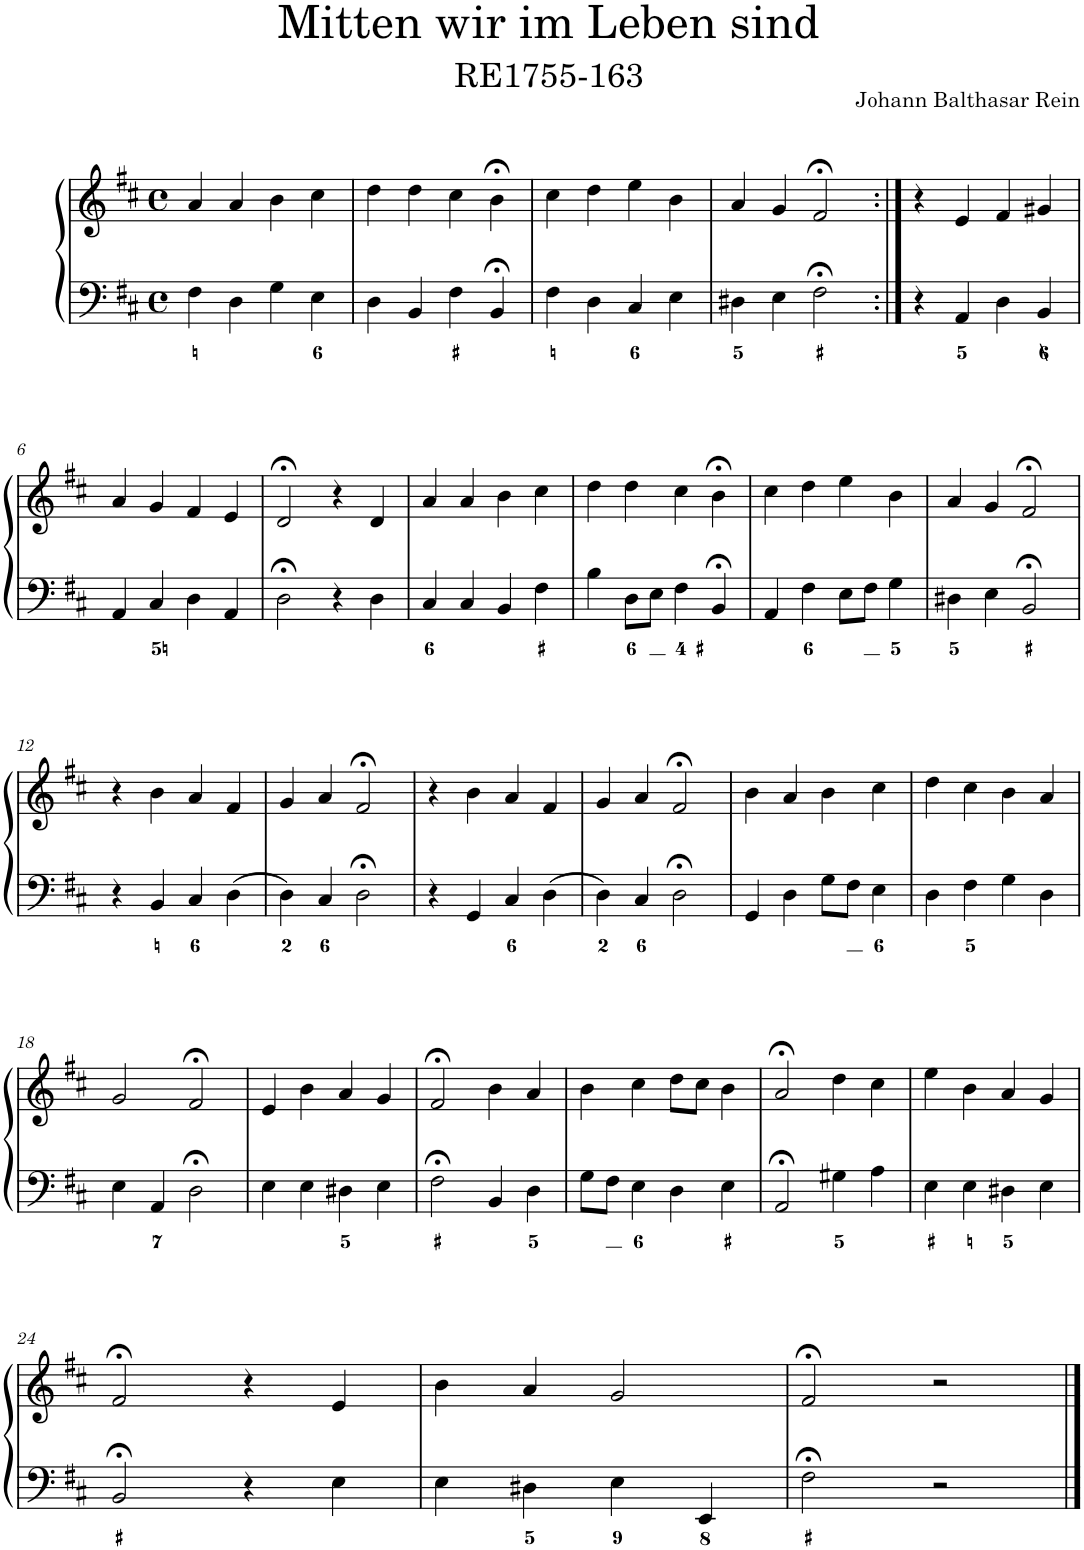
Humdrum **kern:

**kern	**kern
*part1	*part1
*staff2	*staff1
*I"Piano	*
*I'Pno.	*
*clefF4	*clefG2
*k[f#c#]	*k[f#c#]
*M4/4	*M4/4
*met(c)	*met(c)
=1	=1
4F#\	4a/
4D\	4a/
4G\	4b\
4E\	4cc#\
=2	=2
4D\	4dd\
4BB/	4dd\
4F#\	4cc#\
4BB;</	4b;<\
=3	=3
4F#\	4cc#\
4D\	4dd\
4C#/	4ee\
4E\	4b\
=4	=4
4D#X\	4a/
4E\	4g/
2F#;<\	2f#;</
=5:|!	=5:|!
4r	4r
4AA/	4e/
4D\	4f#/
4BB/	4g#X/
!!LO:LB:g=z
=6	=6
4AA/	4a/
4C#/	4g/
4D\	4f#/
4AA/	4e/
=7	=7
2D;<\	2d;</
4r	4r
4D\	4d/
=8	=8
4C#/	4a/
4C#/	4a/
4BB/	4b\
4F#\	4cc#\
=9	=9
4B\	4dd\
8D\L	4dd\
8E\J	.
4F#\	4cc#\
4BB;</	4b;<\
=10	=10
4AA/	4cc#\
4F#\	4dd\
8E\L	4ee\
8F#\J	.
4G\	4b\
=11	=11
4D#X\	4a/
4E\	4g/
2BB;</	2f#;</
!!LO:LB:g=z
=12	=12
4r	4r
4BB/	4b\
4C#/	4a/
4D\	4f#/
=13	=13
4D\	4g/
4C#/	4a/
2D;<\	2f#;</
=14	=14
4r	4r
4GG/	4b\
4C#/	4a/
4D\	4f#/
=15	=15
4D\	4g/
4C#/	4a/
2D;<\	2f#;</
=16	=16
4GG/	4b\
4D\	4a/
8G\L	4b\
8F#\J	.
4E\	4cc#\
=17	=17
4D\	4dd\
4F#\	4cc#\
4G\	4b\
4D\	4a/
!!LO:LB:g=z
=18	=18
4E\	2g/
4AA/	.
2D;<\	2f#;</
=19	=19
4E\	4e/
4E\	4b\
4D#X\	4a/
4E\	4g/
=20	=20
2F#;<\	2f#;</
4BB/	4b\
4D\	4a/
=21	=21
8G\L	4b\
8F#\J	.
4E\	4cc#\
4D\	8dd\L
.	8cc#\J
4E\	4b\
=22	=22
2AA;</	2a;</
4G#X\	4dd\
4A\	4cc#\
=23	=23
4E\	4ee\
4E\	4b\
4D#X\	4a/
4E\	4g/
!!LO:LB:g=z
=24	=24
2BB;</	2f#;</
4r	4r
4E\	4e/
=25	=25
4E\	4b\
4D#X\	4a/
4E\	2g/
4EE/	.
=26	=26
2F#;<\	2f#;</
2r	2r
==	==
*-	*-
